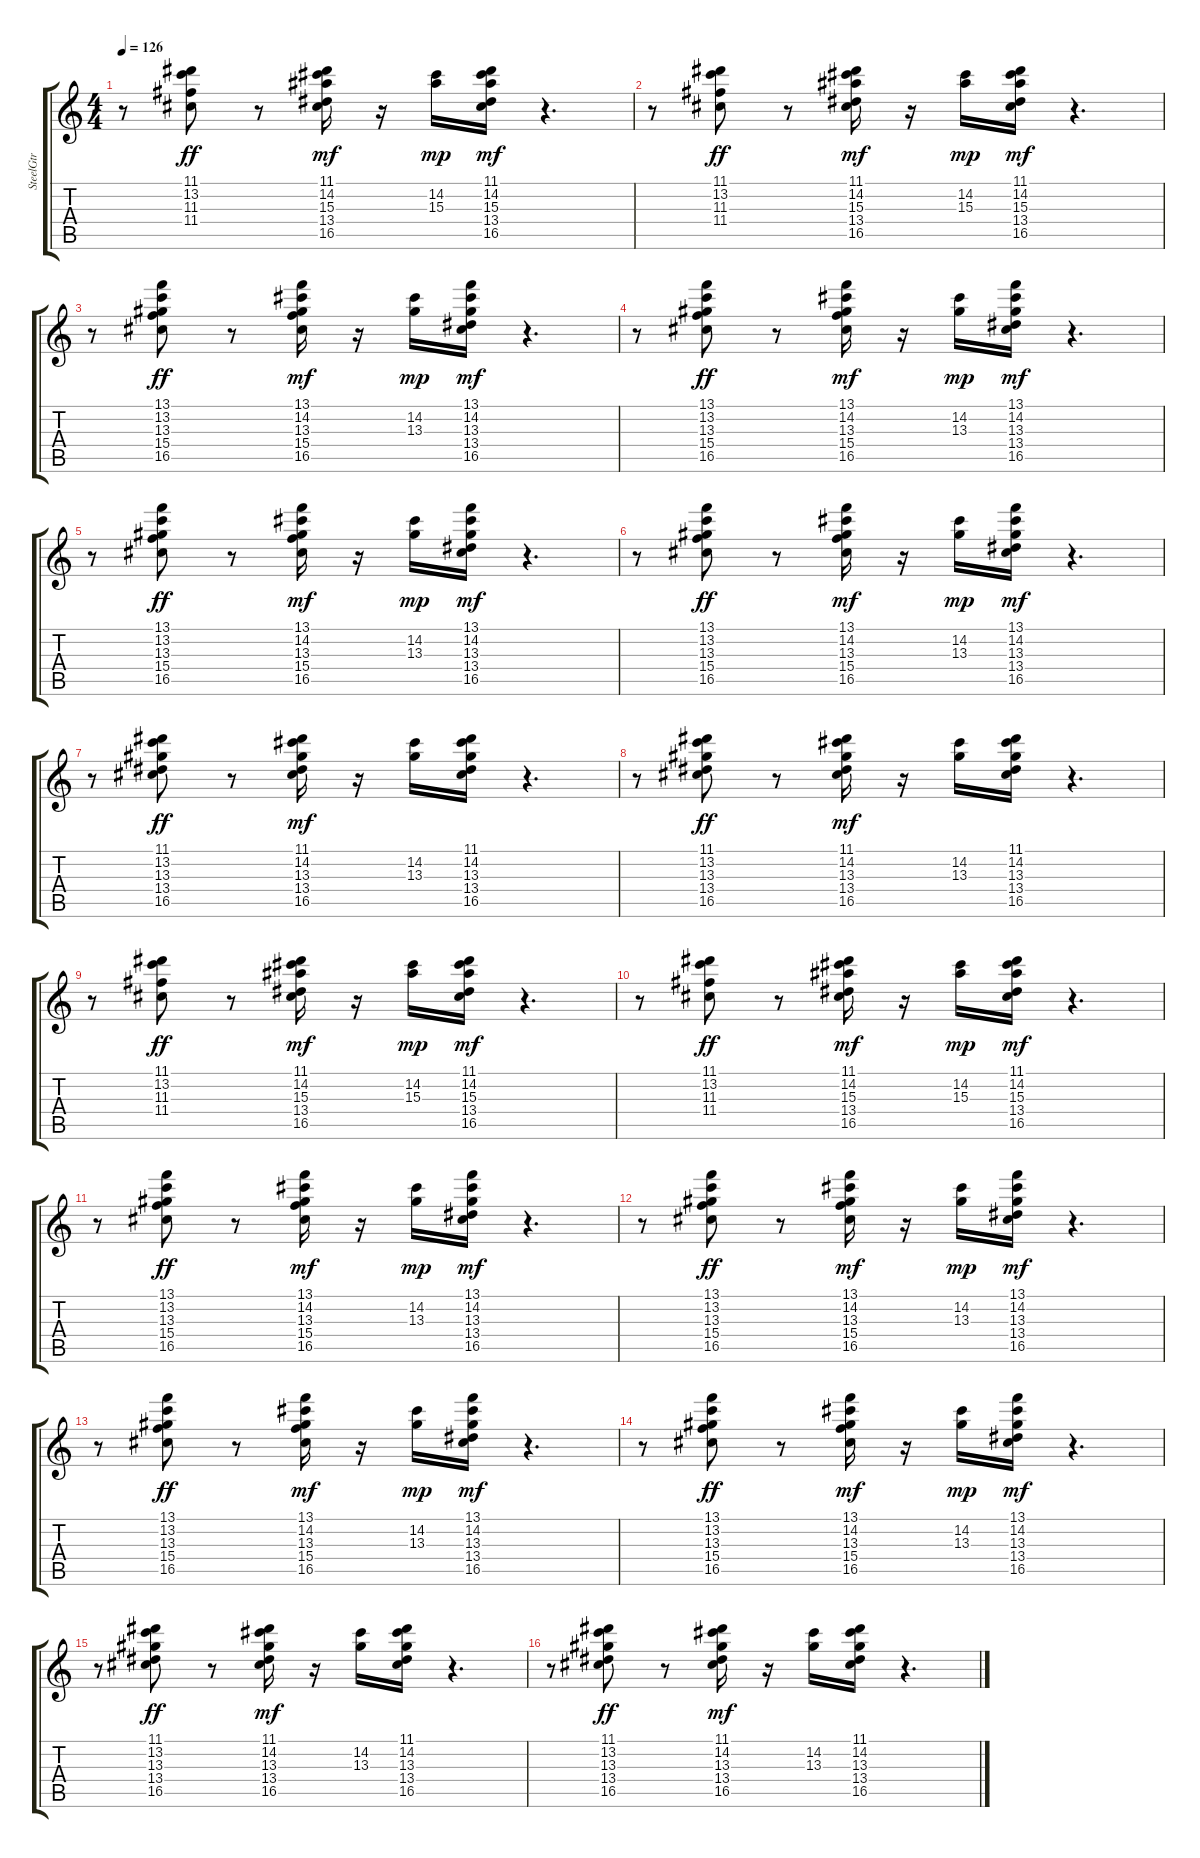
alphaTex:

\track ("SteelGtr" "SteelGtr") {instrument acousticguitarsteel}
\staff {score tabs}
\tuning (E4 B3 G3 D3 A2 E2) {hide}
\ts (4 4)
\tempo 126
\clef g2
\ks c
r.8{dy mf} (11.1 13.2 11.3 11.4).8{dy ff} r.8 (11.1 14.2 15.3 13.4 16.5).16{dy mf} r.16 (14.2 15.3).16{dy mp} (11.1 14.2 15.3 13.4 16.5).16{dy mf} r.4{d} |
r.8 (11.1 13.2 11.3 11.4).8{dy ff} r.8 (11.1 14.2 15.3 13.4 16.5).16{dy mf} r.16 (14.2 15.3).16{dy mp} (11.1 14.2 15.3 13.4 16.5).16{dy mf} r.4{d} |
r.8 (13.1 13.2 13.3 15.4 16.5).8{dy ff} r.8 (13.1 14.2 13.3 15.4 16.5).16{dy mf} r.16 (14.2 13.3).16{dy mp} (13.1 14.2 13.3 13.4 16.5).16{dy mf} r.4{d} |
r.8 (13.1 13.2 13.3 15.4 16.5).8{dy ff} r.8 (13.1 14.2 13.3 15.4 16.5).16{dy mf} r.16 (14.2 13.3).16{dy mp} (13.1 14.2 13.3 13.4 16.5).16{dy mf} r.4{d} |
r.8 (13.1 13.2 13.3 15.4 16.5).8{dy ff} r.8 (13.1 14.2 13.3 15.4 16.5).16{dy mf} r.16 (14.2 13.3).16{dy mp} (13.1 14.2 13.3 13.4 16.5).16{dy mf} r.4{d} |
r.8 (13.1 13.2 13.3 15.4 16.5).8{dy ff} r.8 (13.1 14.2 13.3 15.4 16.5).16{dy mf} r.16 (14.2 13.3).16{dy mp} (13.1 14.2 13.3 13.4 16.5).16{dy mf} r.4{d} |
r.8 (11.1 13.2 13.3 13.4 16.5).8{dy ff} r.8 (11.1 14.2 13.3 13.4 16.5).16{dy mf} r.16 (14.2 13.3).16 (11.1 14.2 13.3 13.4 16.5).16 r.4{d} |
r.8 (11.1 13.2 13.3 13.4 16.5).8{dy ff} r.8 (11.1 14.2 13.3 13.4 16.5).16{dy mf} r.16 (14.2 13.3).16 (11.1 14.2 13.3 13.4 16.5).16 r.4{d} |
r.8 (11.1 13.2 11.3 11.4).8{dy ff} r.8 (11.1 14.2 15.3 13.4 16.5).16{dy mf} r.16 (14.2 15.3).16{dy mp} (11.1 14.2 15.3 13.4 16.5).16{dy mf} r.4{d} |
r.8 (11.1 13.2 11.3 11.4).8{dy ff} r.8 (11.1 14.2 15.3 13.4 16.5).16{dy mf} r.16 (14.2 15.3).16{dy mp} (11.1 14.2 15.3 13.4 16.5).16{dy mf} r.4{d} |
r.8 (13.1 13.2 13.3 15.4 16.5).8{dy ff} r.8 (13.1 14.2 13.3 15.4 16.5).16{dy mf} r.16 (14.2 13.3).16{dy mp} (13.1 14.2 13.3 13.4 16.5).16{dy mf} r.4{d} |
r.8 (13.1 13.2 13.3 15.4 16.5).8{dy ff} r.8 (13.1 14.2 13.3 15.4 16.5).16{dy mf} r.16 (14.2 13.3).16{dy mp} (13.1 14.2 13.3 13.4 16.5).16{dy mf} r.4{d} |
r.8 (13.1 13.2 13.3 15.4 16.5).8{dy ff} r.8 (13.1 14.2 13.3 15.4 16.5).16{dy mf} r.16 (14.2 13.3).16{dy mp} (13.1 14.2 13.3 13.4 16.5).16{dy mf} r.4{d} |
r.8 (13.1 13.2 13.3 15.4 16.5).8{dy ff} r.8 (13.1 14.2 13.3 15.4 16.5).16{dy mf} r.16 (14.2 13.3).16{dy mp} (13.1 14.2 13.3 13.4 16.5).16{dy mf} r.4{d} |
r.8 (11.1 13.2 13.3 13.4 16.5).8{dy ff} r.8 (11.1 14.2 13.3 13.4 16.5).16{dy mf} r.16 (14.2 13.3).16 (11.1 14.2 13.3 13.4 16.5).16 r.4{d} |
r.8 (11.1 13.2 13.3 13.4 16.5).8{dy ff} r.8 (11.1 14.2 13.3 13.4 16.5).16{dy mf} r.16 (14.2 13.3).16 (11.1 14.2 13.3 13.4 16.5).16 r.4{d}
